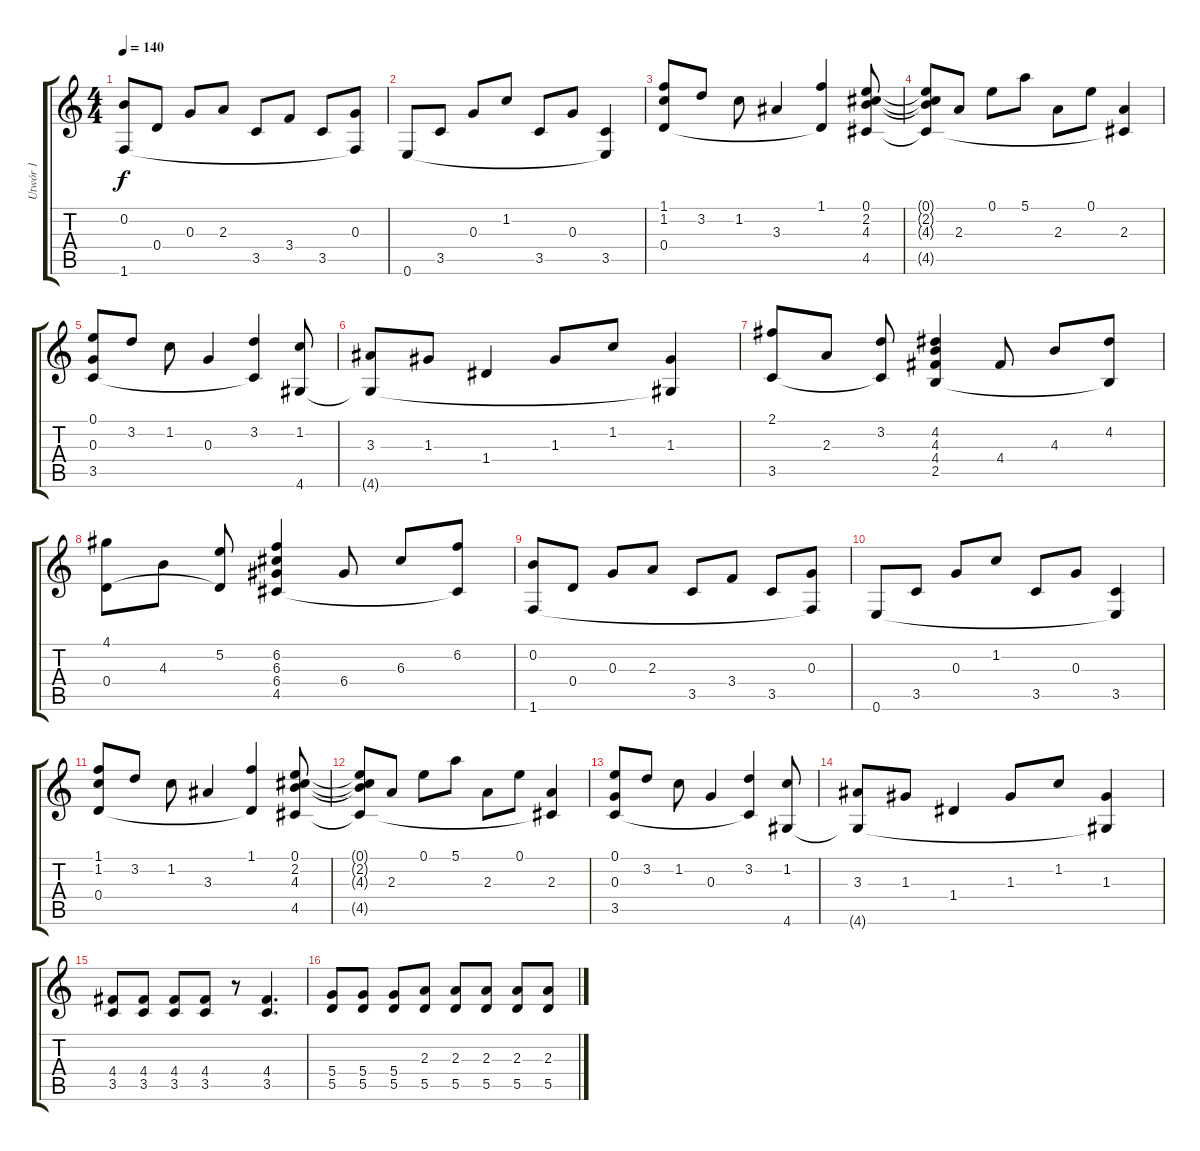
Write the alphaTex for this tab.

\track ("Utwór 1" "Utwór 1") {instrument acousticguitarnylon}
\staff {score tabs}
\tuning (E4 B3 G3 D3 A2 E2) {hide}
\ts (4 4)
\tempo 140
\clef g2
\ks c
(0.2 1.6).8{dy f instrument acousticguitarnylon} 0.4.8 0.3.8 2.3.8 3.5.8 3.4.8 3.5.8 (0.3 1.6{t}).8 |
0.6.8 3.5.8 0.3.8 1.2.8 3.5.8 0.3.8 (3.5 0.6{t}).4 |
(1.1 1.2 0.4).8 3.2.8 1.2.8 3.3.4 (1.1 0.4{t}).4 (0.1 2.2 4.3 4.5).8 |
(0.1{t} 2.2{t} 4.3{t} 4.5{t}).8 2.3.8 0.1.8 5.1.8 2.3.8 0.1.8 (2.3 4.5{t}).4 |
(0.1 0.3 3.5).8 3.2.8 1.2.8 0.3.4 (3.2 3.5{t}).4 (1.2 4.6).8 |
(3.3 4.6{t}).8 1.3.8 1.4.4 1.3.8 1.2.8 (1.3 4.6{t}).4 |
(2.1 3.5).8 2.3.8 (3.2 3.5{t}).8 (4.2 4.3 4.4 2.5).4 4.4.8 4.3.8 (4.2 2.5{t}).8 |
(4.1 0.4).8 4.3.8 (5.2 0.4{t}).8 (6.2 6.3 6.4 4.5).4 6.4.8 6.3.8 (6.2 4.5{t}).8 |
(0.2 1.6).8 0.4.8 0.3.8 2.3.8 3.5.8 3.4.8 3.5.8 (0.3 1.6{t}).8 |
0.6.8 3.5.8 0.3.8 1.2.8 3.5.8 0.3.8 (3.5 0.6{t}).4 |
(1.1 1.2 0.4).8 3.2.8 1.2.8 3.3.4 (1.1 0.4{t}).4 (0.1 2.2 4.3 4.5).8 |
(0.1{t} 2.2{t} 4.3{t} 4.5{t}).8 2.3.8 0.1.8 5.1.8 2.3.8 0.1.8 (2.3 4.5{t}).4 |
(0.1 0.3 3.5).8 3.2.8 1.2.8 0.3.4 (3.2 3.5{t}).4 (1.2 4.6).8 |
(3.3 4.6{t}).8 1.3.8 1.4.4 1.3.8 1.2.8 (1.3 4.6{t}).4 |
(4.4 3.5).8 (4.4 3.5).8 (4.4 3.5).8 (4.4 3.5).8 r.8 (4.4 3.5).4{d} |
(5.4 5.5).8 (5.4 5.5).8 (5.4 5.5).8 (2.3 5.5).8 (2.3 5.5).8 (2.3 5.5).8 (2.3 5.5).8 (2.3 5.5).8
